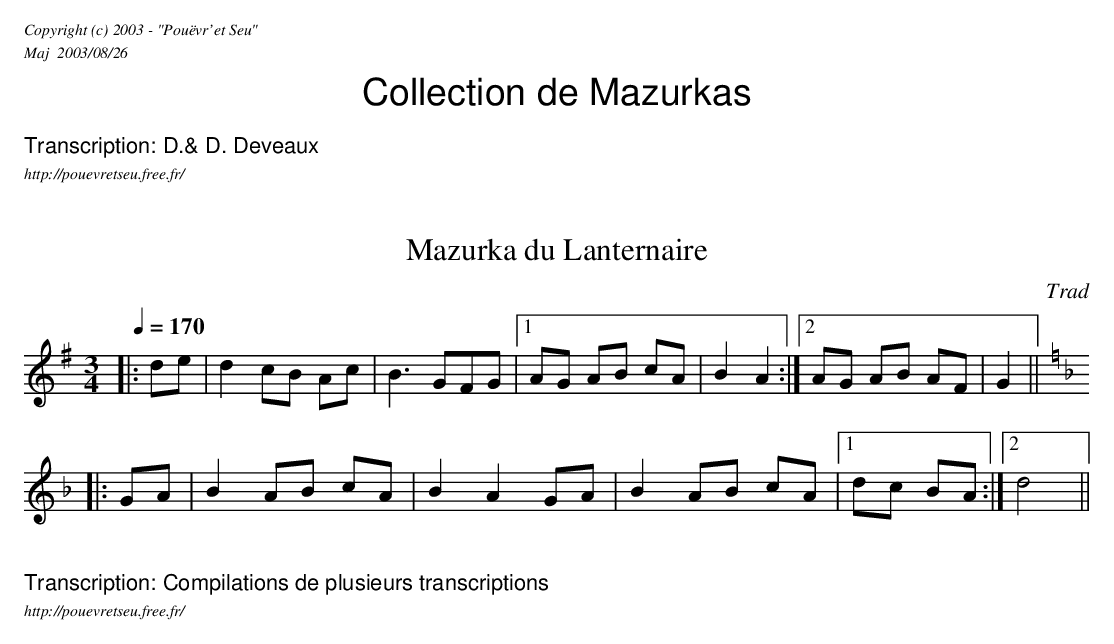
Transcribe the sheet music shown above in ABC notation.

X:1
T: Mazurka du Lanternaire
C: Trad
L: 1/8
M: 3/4
Q: 1/4=170
K: G
|: de | d2 cB Ac | B3 GFG |1 AG AB cA | B2 A2 :|2 AG AB AF | G2 ||
K:Dm
|: GA | B2 AB cA | B2 A2 GA | B2 AB cA |1 dc BA :|2 d4 ||
